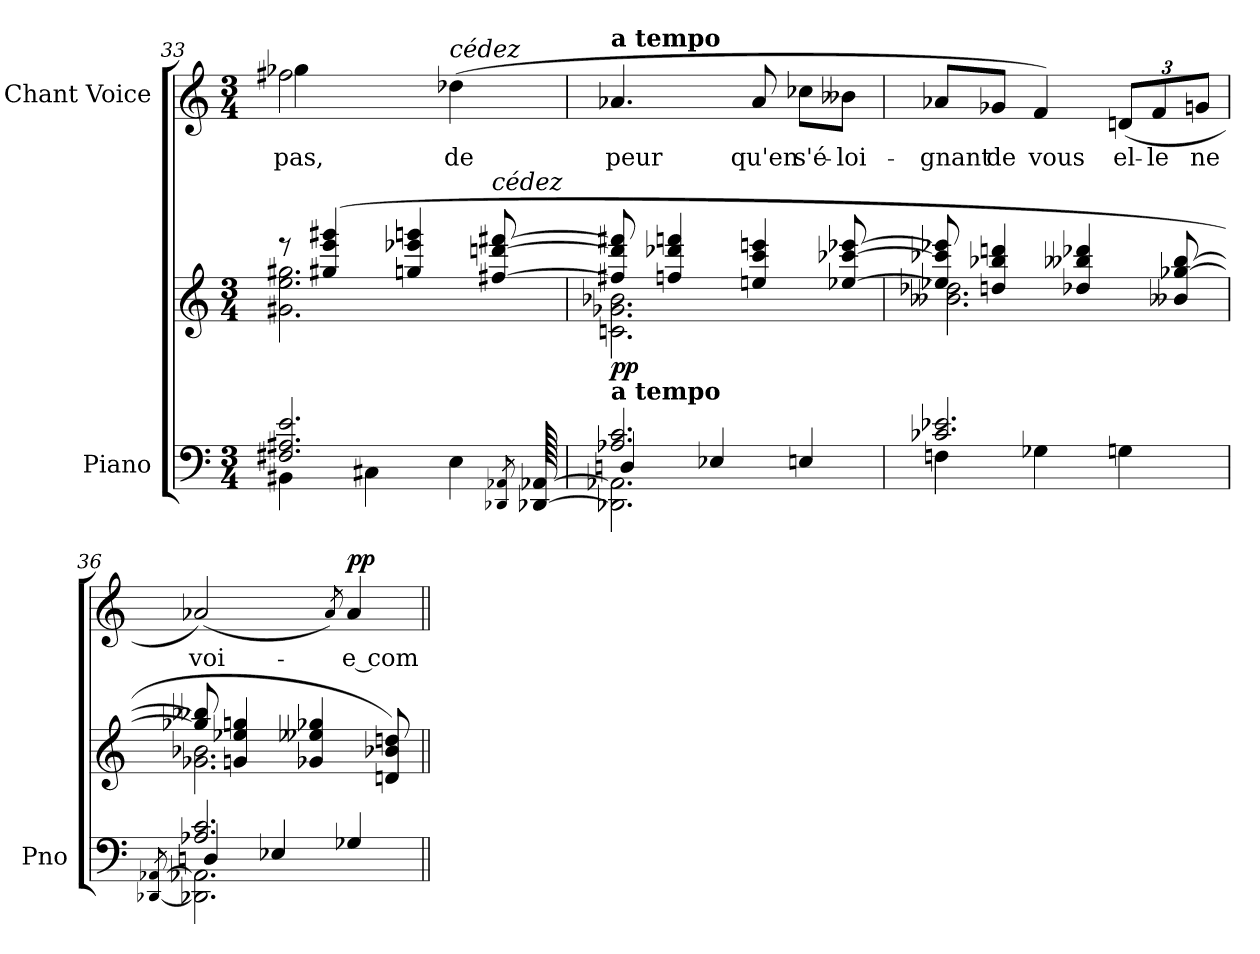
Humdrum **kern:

**kern	**kern	**dynam	**kern	**text	**dynam
*part2	*part2	*part2	*part1	*part1	*part1
*staff3	*staff2	*staff2/3	*staff1	*staff1	*staff1
*I"Piano	*	*	*I"Chant Voice	*	*
*I'Pno	*	*	*	*	*
*clefF4	*clefG2	*	*clefG2	*	*
*k[]	*k[]	*	*k[]	*	*
*M3/4	*M3/4	*	*M3/4	*	*
=33	=33	=33	=33	=33	=33
*^	*^	*	*^	*	*
*	*^	*	*	*	*	*	*	*
2.F#X/ 2.A#X/ 2.e/	4BB#X\	2ryy	8r	2.g#X\ 2.ee\ 2.gg#X\	.	2ff#X\	4gg-X	pas,	.
.	.	.	(4gg#X/ 4eee/ 4ggg#X/	.	.	.	.	.	.
.	4C#X\	.	.	.	.	.	2ryy	.	.
.	.	.	4ggn/ 4eee-X/ 4gggn/	.	.	.	.	.	.
!	!	!	!	!	!	!LO:TX:i:t=cédez	!	!	!
.	4E\	128%31ryy	.	.	.	(>4dd-X\	.	de	.
!	!	!	!LO:TX:i:t=cédez	!	!	!	!	!	!
.	.	.	[8ff#X/ [8dddn/ [8fff#X/	.	.	.	.	.	.
.	.	8qDD-X/ 8qAA-X/	.	.	.	.	.	.	.
.	.	[128DD- [128AA-	.	.	.	.	.	.	.
*	*	*	*	*	*	*v	*v	*	*
=34	=34	=34	=34	=34	=34	=34	=34	=34
!	!	!	!	!	!	!LO:TX:a:B:t=a tempo	!	!
!	!	!	!LO:TX:b:B:t=a tempo	!	!	!	!	!
!	!	!	!	!	!LO:DY:b	!	!	!
2.A-X/ 2.c/	2.DD-X\] 2.AA-X\]	4Dn/	8ff#X/] 8ddd/] 8fff#X/]	2.cn\ 2.g-X\ 2.b-X\	pp	4.a-X/	peur	.
.	.	.	4ffn/ 4ddd-X/ 4fffn/	.	.	.	.	.
.	.	4E-X/	.	.	.	.	.	.
.	.	.	4een/ 4ccc/ 4eeen/	.	.	8a-/	qu'en	.
.	.	4En/	.	.	.	8cc-X\L	s'é-	.
.	.	.	[8ee-X/ [8ccc-X/ [8eee-X/	.	.	8b--X\J	-loi-	.
*	*v	*v	*	*	*	*	*	*
=35	=35	=35	=35	=35	=35	=35	=35
2.c-X/ 2.e-X/	4Fn\	8ee-X/] 8ccc-X/] 8eee-X/]	2.b--X\ 2.dd-X\	.	8a-X/L	-gnant	.
.	.	4ddn/ 4bb-X/ 4dddn/	.	.	8g-X/J	de	.
.	4G-X\	.	.	.	4f/)	vous	.
.	.	4dd-X/ 4bb--X/ 4ddd-X/	.	.	.	.	.
.	4Gn\	.	.	.	(>12dn/L	el-	.
.	.	.	.	.	12f/	-le	.
.	.	8b--X/ [>8gg-X/ [>8bb--/	.	.	.	.	.
.	.	.	.	.	12gn/J	ne	.
=36	=36	=36	=36	=36	=36	=36	=36
.	[<8qDD-X/ [<8qAA-X/	.	.	.	.	.	.
*	*^	*	*	*	*	*	*
2.A-X/ 2.c/	2.DD-X\] 2.AA-X\]	4Dn/	8gg-X/] 8bb--X/]	2.g-X\ 2.b-X\	.	(>2a-X/)	voi-	.
.	.	.	4gn/ 4ee-X/ 4ggn/	.	.	.	.	.
.	.	4E-X/	.	.	.	.	.	.
.	.	.	4g-X/ 4ee--X/ 4gg-X/	.	.	.	.	.
.	.	.	.	.	.	8qa-/)	.	.
!	!	!	!	!	!	!	!	!LO:DY:a
.	.	4G-X/	.	.	.	4a-/	-e com-	pp
.	.	.	8dn/ 8b-X/ 8ddn/)	.	.	.	.	.
*v	*v	*v	*	*	*	*	*	*
*	*v	*v	*	*	*	*
=||	=||	=||	=||	=||	=||
*-	*-	*-	*-	*-	*-
